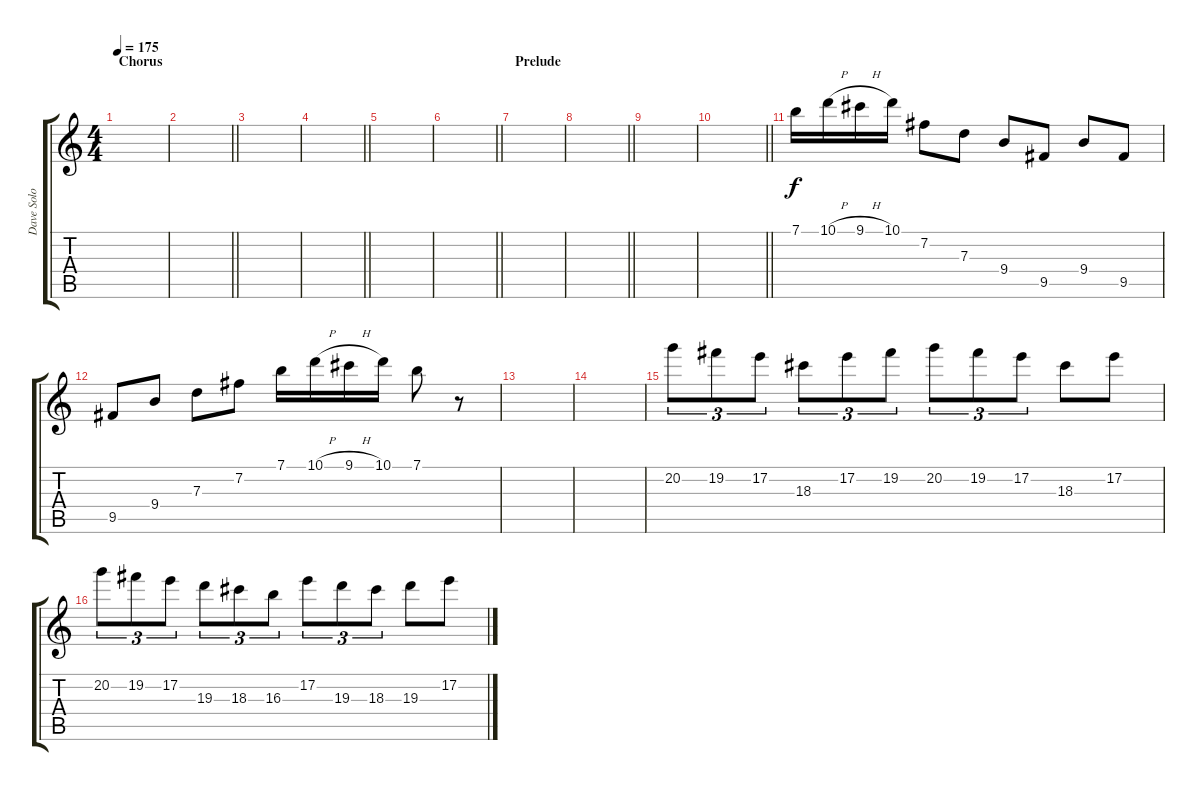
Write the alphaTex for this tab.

\track ("Dave Solo" "Dave Solo") {instrument overdrivenguitar}
\staff {score tabs}
\tuning (E4 B3 G3 D3 A2 E2) {hide}
\ts (4 4)
\section ("" "Chorus")
\tempo 175
\clef g2
\ks c
|
\barLineRight lightlight
|
|
\barLineRight lightlight
|
|
\barLineRight lightlight
|
\section ("" "Prelude ")
|
\barLineRight lightlight
|
|
\barLineRight lightlight
|
7.1.16 10.1{h}.16 9.1{h}.16 10.1.16 7.2.8 7.3.8 9.4.8 9.5.8 9.4.8 9.5.8 |
9.5.8 9.4.8 7.3.8 7.2.8 7.1.16 10.1{h}.16 9.1{h}.16 10.1.16 7.1.8 r.8 |
|
|
20.2.8{tu (3 2)} 19.2.8{tu (3 2)} 17.2.8{tu (3 2)} 18.3.8{tu (3 2)} 17.2.8{tu (3 2)} 19.2.8{tu (3 2)} 20.2.8{tu (3 2)} 19.2.8{tu (3 2)} 17.2.8{tu (3 2)} 18.3.8 17.2.8 |
20.2.8{tu (3 2)} 19.2.8{tu (3 2)} 17.2.8{tu (3 2)} 19.3.8{tu (3 2)} 18.3.8{tu (3 2)} 16.3.8{tu (3 2)} 17.2.8{tu (3 2)} 19.3.8{tu (3 2)} 18.3.8{tu (3 2)} 19.3.8 17.2.8
